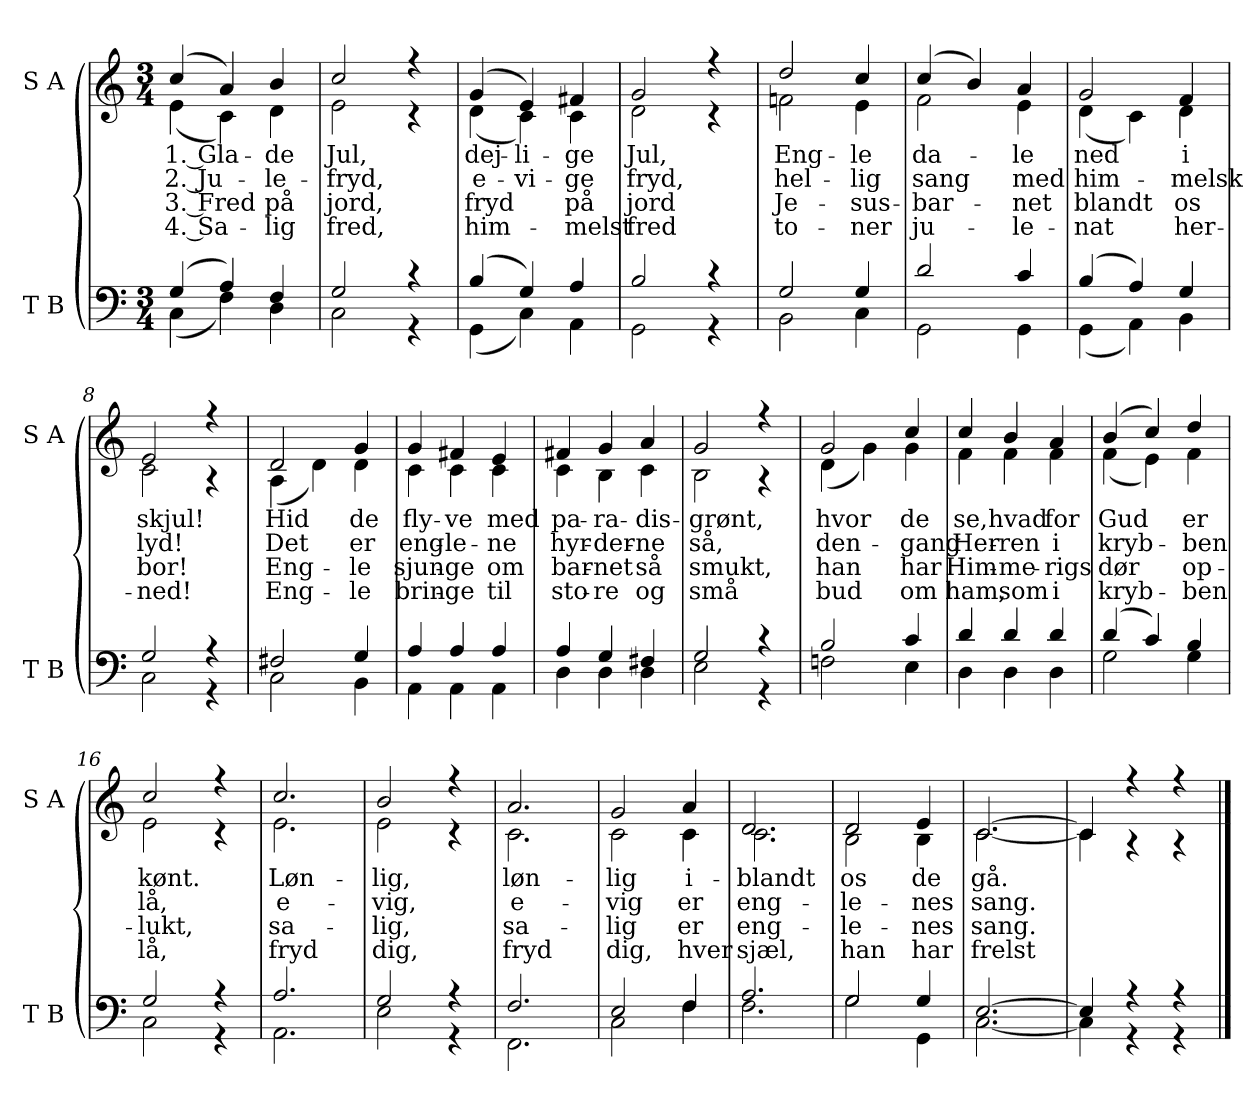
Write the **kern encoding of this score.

**kern	**kern	**text	**text	**text	**text
*part2	*part1	*part1	*part1	*part1	*part1
*staff2	*staff1	*staff1	*staff1	*staff1	*staff1
*I"T B	*I"S A	*	*	*	*
*I'T B	*I'S A	*	*	*	*
*clefF4	*clefG2	*	*	*	*
*k[]	*k[]	*	*	*	*
*M3/4	*M3/4	*	*	*	*
=1	=1	=1	=1	=1	=1
*^	*	*	*	*	*
!	!	!	!LO:LY:b	!LO:LY:b	!LO:LY:b	!LO:LY:b
*	*	*^	*	*	*	*
(4G/	(4C\	(4cc/	(4e\	1. Gla-	2. Ju-	3. Fred	4. Sa-
4A/)	4F\)	4a/)	4c\)	.	.	.	.
!	!	!	!	!LO:LY:b	!LO:LY:b	!LO:LY:b	!LO:LY:b
4F/	4D\	4b/	4d\	-de	-le-	på	-lig
=2	=2	=2	=2	=2	=2	=2	=2
!	!	!	!	!LO:LY:b	!LO:LY:b	!LO:LY:b	!LO:LY:b
2G/	2C\	2cc/	2e\	Jul,	-fryd,	jord,	fred,
4r	4r	4r	4r	.	.	.	.
=3	=3	=3	=3	=3	=3	=3	=3
!	!	!	!	!LO:LY:b	!LO:LY:b	!LO:LY:b	!LO:LY:b
(4B/	(4GG\	(4g/	(4d\	dej-	e-	fryd	him-
!	!	!	!	!LO:LY:b	!LO:LY:b	!	!
4G/)	4C\)	4e/)	4c\)	-li-	-vi-	.	.
!	!	!	!	!LO:LY:b	!LO:LY:b	!LO:LY:b	!LO:LY:b
4A/	4AA\	4f#X/	4c\	-ge	-ge	på	-melst
=4	=4	=4	=4	=4	=4	=4	=4
!	!	!	!	!LO:LY:b	!LO:LY:b	!LO:LY:b	!LO:LY:b
2B/	2GG\	2g/	2d\	Jul,	fryd,	jord	fred
4r	4r	4r	4r	.	.	.	.
=5	=5	=5	=5	=5	=5	=5	=5
!	!	!	!	!LO:LY:b	!LO:LY:b	!LO:LY:b	!LO:LY:b
2G/	2BB\	2dd/	2fni\	Eng-	hel-	Je-	to-
!	!	!	!	!LO:LY:b	!LO:LY:b	!LO:LY:b	!LO:LY:b
4G/	4C\	4cc/	4e\	-le	-lig	-sus-	-ner
=6	=6	=6	=6	=6	=6	=6	=6
!	!	!	!	!LO:LY:b	!LO:LY:b	!LO:LY:b	!LO:LY:b
2d/	2GG\	(4cc/	2f\	da-	sang	-bar-	ju-
.	.	4b/)	.	.	.	.	.
!	!	!	!	!LO:LY:b	!LO:LY:b	!LO:LY:b	!LO:LY:b
4c/	4GG\	4a/	4e\	-le	med	-net	-le-
=7	=7	=7	=7	=7	=7	=7	=7
!	!	!	!	!LO:LY:b	!LO:LY:b	!LO:LY:b	!LO:LY:b
(4B/	(4GG\	2g/	(4d\	ned	him-	blandt	-nat
4A/)	4AA\)	.	4c\)	.	.	.	.
!	!	!	!	!LO:LY:b	!LO:LY:b	!LO:LY:b	!LO:LY:b
4G/	4BB\	4f/	4d\	i	-melsk	os	her-
=8	=8	=8	=8	=8	=8	=8	=8
!	!	!	!	!LO:LY:b	!LO:LY:b	!LO:LY:b	!LO:LY:b
2G/	2C\	2e/	2c\	skjul!	lyd!	bor!	-ned!
4r	4r	4r	4r	.	.	.	.
!!LO:LB:g=z	!!
=9	=9	=9	=9	=9	=9	=9	=9
!	!	!	!	!LO:LY:b	!LO:LY:b	!LO:LY:b	!LO:LY:b
2F#X/	2C\	2d/	(4A\	Hid	Det	Eng-	Eng-
.	.	.	4d\)	.	.	.	.
!	!	!	!	!LO:LY:b	!LO:LY:b	!LO:LY:b	!LO:LY:b
4G/	4BB\	4g/	4d\	de	er	-le	-le
=10	=10	=10	=10	=10	=10	=10	=10
!	!	!	!	!LO:LY:b	!LO:LY:b	!LO:LY:b	!LO:LY:b
4A/	4AA\	4g/	4c\	fly-	eng-	sjun-	brin-
!	!	!	!	!LO:LY:b	!LO:LY:b	!LO:LY:b	!LO:LY:b
4A/	4AA\	4f#X/	4c\	-ve	-le-	-ge	-ge
!	!	!	!	!LO:LY:b	!LO:LY:b	!LO:LY:b	!LO:LY:b
4A/	4AA\	4e/	4c\	med	-ne	om	til
=11	=11	=11	=11	=11	=11	=11	=11
!	!	!	!	!LO:LY:b	!LO:LY:b	!LO:LY:b	!LO:LY:b
4A/	4D\	4f#X/	4c\	pa-	hyr-	bar-	sto-
!	!	!	!	!LO:LY:b	!LO:LY:b	!LO:LY:b	!LO:LY:b
4G/	4D\	4g/	4B\	-ra-	-der-	-net	-re
!	!	!	!	!LO:LY:b	!LO:LY:b	!LO:LY:b	!LO:LY:b
4F#X/	4D\	4a/	4c\	-dis-	-ne	så	og
=12	=12	=12	=12	=12	=12	=12	=12
!	!	!	!	!LO:LY:b	!LO:LY:b	!LO:LY:b	!LO:LY:b
2G/	2E\	2g/	2B\	-grønt,	så,	smukt,	små
4r	4r	4r	4r	.	.	.	.
=13	=13	=13	=13	=13	=13	=13	=13
!	!	!	!	!LO:LY:b	!LO:LY:b	!LO:LY:b	!LO:LY:b
2B/	2Fni\	2g/	(4d\	hvor	den-	han	bud
.	.	.	4g\)	.	.	.	.
!	!	!	!	!LO:LY:b	!LO:LY:b	!LO:LY:b	!LO:LY:b
4c/	4E\	4cc/	4g\	de	-gang	har	om
=14	=14	=14	=14	=14	=14	=14	=14
!	!	!	!	!LO:LY:b	!LO:LY:b	!LO:LY:b	!LO:LY:b
4d/	4D\	4cc/	4f\	se,	Her-	Him-	ham,
!	!	!	!	!LO:LY:b	!LO:LY:b	!LO:LY:b	!LO:LY:b
4d/	4D\	4b/	4f\	hvad	-ren	-me-	som
!	!	!	!	!LO:LY:b	!LO:LY:b	!LO:LY:b	!LO:LY:b
4d/	4D\	4a/	4f\	for	i	-rigs	i
=15	=15	=15	=15	=15	=15	=15	=15
!	!	!	!	!LO:LY:b	!LO:LY:b	!LO:LY:b	!LO:LY:b
(4d/	2G\	(4b/	(4f\	Gud	kryb-	dør	kryb-
4c/)	.	4cc/)	4e\)	.	.	.	.
!	!	!	!	!LO:LY:b	!LO:LY:b	!LO:LY:b	!LO:LY:b
4B/	4G\	4dd/	4f\	er	-ben	op-	-ben
!!LO:LB:g=z	!!
=16	=16	=16	=16	=16	=16	=16	=16
!	!	!	!	!LO:LY:b	!LO:LY:b	!LO:LY:b	!LO:LY:b
2G/	2C\	2cc/	2e\	kønt.	lå,	-lukt,	lå,
4r	4r	4r	4r	.	.	.	.
=17	=17	=17	=17	=17	=17	=17	=17
!	!	!	!	!LO:LY:b	!LO:LY:b	!LO:LY:b	!LO:LY:b
2.A/	2.AA\	2.cc/	2.e\	Løn-	e-	sa-	fryd
=18	=18	=18	=18	=18	=18	=18	=18
!	!	!	!	!LO:LY:b	!LO:LY:b	!LO:LY:b	!LO:LY:b
2G/	2E\	2b/	2e\	-lig,	-vig,	-lig,	dig,
4r	4r	4r	4r	.	.	.	.
=19	=19	=19	=19	=19	=19	=19	=19
!	!	!	!	!LO:LY:b	!LO:LY:b	!LO:LY:b	!LO:LY:b
2.F/	2.FF\	2.a/	2.c\	løn-	e-	sa-	fryd
=20	=20	=20	=20	=20	=20	=20	=20
!	!	!	!	!LO:LY:b	!LO:LY:b	!LO:LY:b	!LO:LY:b
2E/	2C\	2g/	2c\	-lig	-vig	-lig	dig,
!	!	!	!	!LO:LY:b	!LO:LY:b	!LO:LY:b	!LO:LY:b
4F/	4F\	4a/	4c\	i-	er	er	hver
=21	=21	=21	=21	=21	=21	=21	=21
!	!	!	!	!LO:LY:b	!LO:LY:b	!LO:LY:b	!LO:LY:b
2.A/	2.F\	2.d/	2.c\	-blandt	eng-	eng-	sjæl,
=22	=22	=22	=22	=22	=22	=22	=22
!	!	!	!	!LO:LY:b	!LO:LY:b	!LO:LY:b	!LO:LY:b
2G/	2G\	2d/	2B\	os	-le-	-le-	han
!	!	!	!	!LO:LY:b	!LO:LY:b	!LO:LY:b	!LO:LY:b
4G/	4GG\	4e/	4B\	de	-nes	-nes	har
=23	=23	=23	=23	=23	=23	=23	=23
!	!	!	!	!LO:LY:b	!LO:LY:b	!LO:LY:b	!LO:LY:b
[2.E/	[2.C\	[2.c/	[2.c\	gå.	sang.	sang.	frelst
=24	=24	=24	=24	=24	=24	=24	=24
4E/]	4C\]	4c/]	4c\]	.	.	.	.
4r	4r	4r	4r	.	.	.	.
4r	4r	4r	4r	.	.	.	.
*v	*v	*	*	*	*	*	*
*	*v	*v	*	*	*	*
==	==	==	==	==	==
*-	*-	*-	*-	*-	*-
